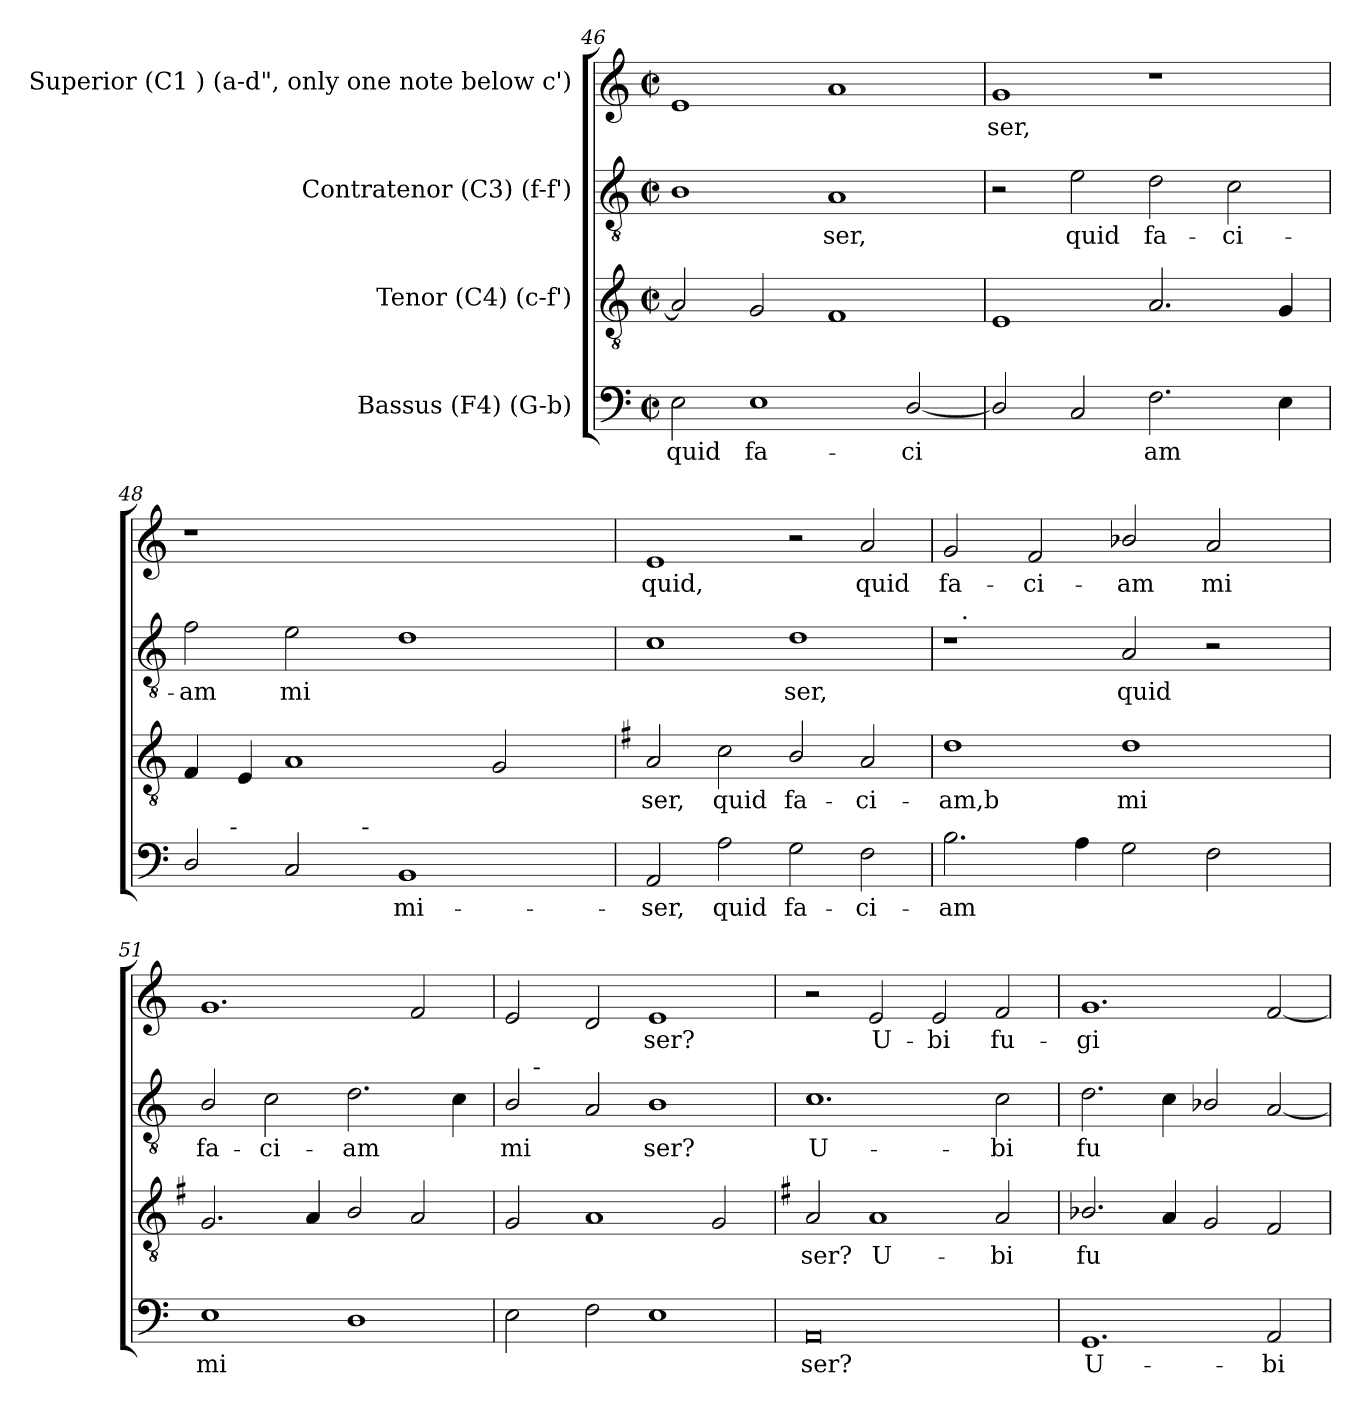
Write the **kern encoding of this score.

**kern	**text	**kern	**text	**kern	**text	**kern	**text
*part4	*part4	*part3	*part3	*part2	*part2	*part1	*part1
*staff4	*staff4	*staff3	*staff3	*staff2	*staff2	*staff1	*staff1
*I"Bassus (F4)  (G-b)	*	*I"Tenor (C4)  (c-f')	*	*I"Contratenor (C3)  (f-f')	*	*I"Superior (C1 )  (a-d", only one note below c')	*
*clefF4	*	*clefGv2	*	*clefGv2	*	*clefG2	*
*k[]	*	*k[]	*	*k[]	*	*k[]	*
*C:	*	*C:	*	*C:	*	*C:	*
*M2/2	*	*M2/2	*	*M2/2	*	*M2/2	*
*met(c|)	*	*met(c|)	*	*met(c|)	*	*met(c|)	*
=46	=46	=46	=46	=46	=46	=46	=46
!	!LO:LY:b:cj	!	!LO:LY:b:cj	!	!LO:LY:b:cj	!	!LO:LY:b:cj
2E\	quid	2A/]	--	1B	--	1e	--
!	!LO:LY:b:cj	!	!LO:LY:b:cj	!	!	!	!
1E	fa-	2G/	--	.	.	.	.
!	!	!	!LO:LY:b:cj	!	!LO:LY:b:cj	!	!LO:LY:b:cj
.	.	1F	--	1A	-ser,	1a	--
!	!LO:LY:b:cj	!	!	!	!	!	!
[<2D/	-ci-	.	.	.	.	.	.
=47	=47	=47	=47	=47	=47	=47	=47
!	!LO:LY:b:cj	!	!LO:LY:b:cj	!	!	!	!LO:LY:b:cj
2D/]	--	1E	--	2r	.	1g	-ser,
!	!LO:LY:b:cj	!	!	!	!LO:LY:b:cj	!	!
2C/	--	.	.	2e\	quid	.	.
!	!LO:LY:b:cj	!	!LO:LY:b:cj	!	!LO:LY:b:cj	!	!
2.F\	-am	2.A/	--	2d\	fa-	1r	.
!	!	!	!	!	!LO:LY:b:cj	!	!
.	.	.	.	2c\	-ci-	.	.
!	!LO:LY:b:cj	!	!LO:LY:b:cj	!	!	!	!
4E\	.	4G/	--	.	.	.	.
!!LO:PB:g=z
=48	=48	=48	=48	=48	=48	=48	=48
!	!LO:LY:b:cj	!	!LO:LY:b:cj	!	!LO:LY:b:cj	!	!
*^	*	*	*	*	*	*	*
*	*^	*	*	*	*	*	*	*
2D/	8...ryy	2ryy	.	4F/	--	2f\	-am	1r	.
!	!LO:TX:a:t=-	!	!	!	!	!	!	!	!
.	1ryy	.	.	.	.	.	.	.	.
!	!	!	!	!	!LO:LY:b:cj	!	!	!	!
.	.	.	.	4E/	--	.	.	.	.
!	!	!	!LO:LY:b:cj	!	!LO:LY:b:cj	!	!LO:LY:b:cj	!	!
2C/	.	4ryy	.	1A	--	2e\	mi-	.	.
.	.	16ryy	.	.	.	.	.	.	.
.	.	64ryy	.	.	.	.	.	.	.
!	!	!LO:TX:a:t=-	!	!	!	!	!	!	!
.	.	1ryy	.	.	.	.	.	.	.
!	!	!	!LO:LY:b:cj	!	!	!	!LO:LY:b:cj	!	!
1BB	.	.	mi-	.	.	1d	--	1ryy	.
.	2ryy	.	.	.	.	.	.	.	.
!	!	!	!	!	!LO:LY:b:cj	!	!	!	!
.	.	.	.	2G/	--	.	.	.	.
.	4ryy	.	.	.	.	.	.	.	.
.	.	8ryy	.	.	.	.	.	.	.
.	.	32.ryy	.	.	.	.	.	.	.
.	64ryy	.	.	.	.	.	.	.	.
*v	*v	*v	*	*	*	*	*	*	*
=49	=49	=49	=49	=49	=49	=49	=49
*	*	*k[f#]	*	*	*	*	*
*	*	*G:	*	*	*	*	*
*^	*	*	*	*	*	*	*
*	*^	*	*	*	*	*	*	*
!	!	!	!LO:LY:b:cj	!	!LO:LY:b:cj	!	!LO:LY:b:cj	!	!LO:LY:b:cj
*v	*v	*v	*	*	*	*	*	*	*
2AA/	-ser,	2A/	-ser,	1c	--	1e	quid,
!	!LO:LY:b:cj	!	!LO:LY:b:cj	!	!	!	!
2A\	quid	2c\	quid	.	.	.	.
!	!LO:LY:b:cj	!	!LO:LY:b:cj	!	!LO:LY:b:cj	!	!
2G\	fa-	2B/	fa-	1d	-ser,	2r	.
!	!LO:LY:b:cj	!	!LO:LY:b:cj	!	!	!	!LO:LY:b:cj
2F\	-ci-	2A/	-ci-	.	.	2a/	quid
=50	=50	=50	=50	=50	=50	=50	=50
!	!LO:LY:b:cj	!	!LO:LY:b:cj	!	!	!	!LO:LY:b:cj
*	*	*	*	*^	*	*	*
2.B\	-am	1d	-am,b	1r	32.ryy	.	2g/	fa-
!	!	!	!	!	!LO:TX:a:t=.	!	!	!
.	.	.	.	.	1ryy	.	.	.
!	!	!	!	!	!	!	!	!LO:LY:b:cj
.	.	.	.	.	.	.	2f/	-ci-
!	!LO:LY:b:cj	!	!	!	!	!	!	!
4A\	.	.	.	.	.	.	.	.
!	!LO:LY:b:cj	!	!LO:LY:b:cj	!	!	!LO:LY:b:cj	!	!LO:LY:b:cj
2G\	.	1d	mi-	2A/	.	quid	2b-X/	-am
.	.	.	.	.	2ryy	.	.	.
!	!LO:LY:b:cj	!	!	!	!	!	!	!LO:LY:b:cj
2F\	.	.	.	2r	.	.	2a/	mi-
.	.	.	.	.	4ryy	.	.	.
.	.	.	.	.	8ryy	.	.	.
.	.	.	.	.	16ryy	.	.	.
.	.	.	.	.	64ryy	.	.	.
=51	=51	=51	=51	=51	=51	=51	=51	=51
!	!LO:LY:b:cj	!	!LO:LY:b:cj	!	!	!LO:LY:b:cj	!	!LO:LY:b:cj
*	*	*	*	*v	*v	*	*	*
1E	mi-	2.G/	--	2B/	fa-	1.g	--
!	!	!	!	!	!LO:LY:b:cj	!	!
.	.	.	.	2c\	-ci-	.	.
!	!	!	!LO:LY:b:cj	!	!	!	!
.	.	4A/	--	.	.	.	.
!	!LO:LY:b:cj	!	!LO:LY:b:cj	!	!LO:LY:b:cj	!	!
1D	--	2B/	--	2.d\	-am	.	.
!	!	!	!LO:LY:b:cj	!	!	!	!LO:LY:b:cj
.	.	2A/	--	.	.	2f/	--
!	!	!	!	!	!LO:LY:b:cj	!	!
.	.	.	.	4c\	.	.	.
!!LO:LB:g=z
=52	=52	=52	=52	=52	=52	=52	=52
*	*	*k[]	*	*	*	*	*
*	*	*C:	*	*	*	*	*
!	!LO:LY:b:cj	!	!LO:LY:b:cj	!	!LO:LY:b:cj	!	!LO:LY:b:cj
*	*	*	*	*^	*	*	*
2E\	--	2G/	--	2B/	8ryy	mi-	2e/	--
!	!	!	!	!	!LO:TX:a:t=-	!	!	!
.	.	.	.	.	1...ryy	.	.	.
!	!LO:LY:b:cj	!	!LO:LY:b:cj	!	!	!LO:LY:b:cj	!	!LO:LY:b:cj
2F\	--	1A	--	2A/	.	--	2d/	--
!	!LO:LY:b:cj	!	!	!	!	!LO:LY:b:cj	!	!LO:LY:b:cj
1E	--	.	.	1B	.	-ser?	1e	-ser?
!	!	!	!LO:LY:b:cj	!	!	!	!	!
.	.	2G/	--	.	.	.	.	.
*	*	*	*	*v	*v	*	*	*
=53	=53	=53	=53	=53	=53	=53	=53
*	*	*k[f#]	*	*	*	*	*
*	*	*G:	*	*	*	*	*
*	*	*	*	*^	*	*	*
!	!LO:LY:b:cj	!	!LO:LY:b:cj	!	!	!LO:LY:b:cj	!	!
*	*	*	*	*v	*v	*	*	*
0AA	-ser?	2A/	-ser?	1.c	U-	2r	.
!	!	!	!LO:LY:b:cj	!	!	!	!LO:LY:b:cj
.	.	1A	U-	.	.	2e/	U-
!	!	!	!	!	!	!	!LO:LY:b:cj
.	.	.	.	.	.	2e/	-bi
!	!	!	!LO:LY:b:cj	!	!LO:LY:b:cj	!	!LO:LY:b:cj
.	.	2A/	-bi	2c\	-bi	2f/	fu-
=54	=54	=54	=54	=54	=54	=54	=54
!	!LO:LY:b:cj	!	!LO:LY:b:cj	!	!LO:LY:b:cj	!	!LO:LY:b:cj
1.GG	U-	2.B-X/	fu-	2.d\	fu-	1.g	-gi-
!	!	!	!LO:LY:b:cj	!	!LO:LY:b:cj	!	!
.	.	4A/	--	4c\	--	.	.
!	!	!	!LO:LY:b:cj	!	!LO:LY:b:cj	!	!
.	.	2G/	--	2B-/	--	.	.
!	!LO:LY:b:cj	!	!LO:LY:b:cj	!	!LO:LY:b:cj	!	!LO:LY:b:cj
2AA/	-bi	2F#/	--	[<2A/	--	[<2f/	--
=	=	=	=	=	=	=	=
*-	*-	*-	*-	*-	*-	*-	*-
